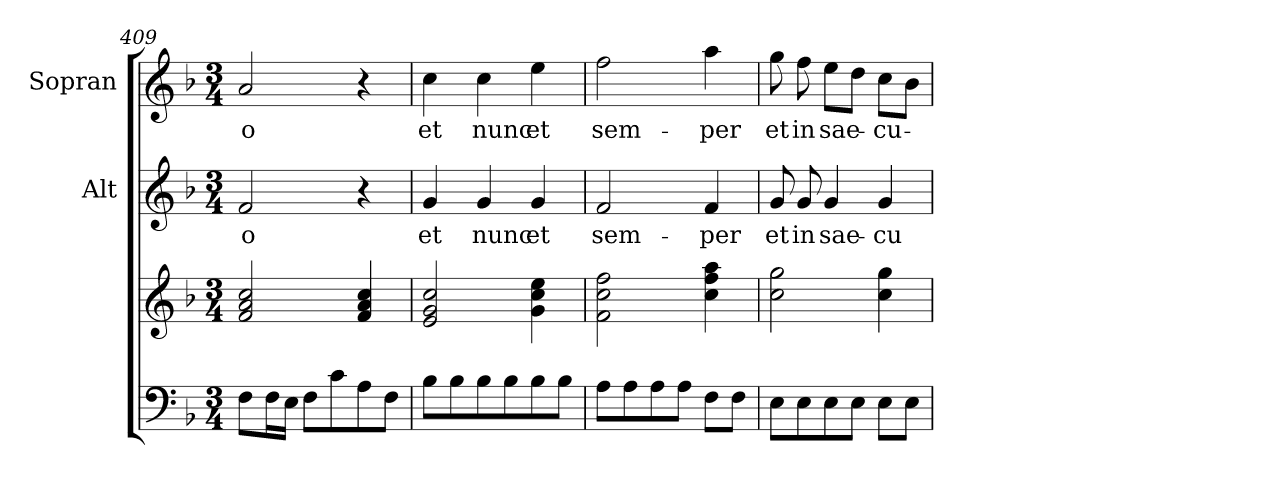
**kern	**kern	**kern	**text	**kern	**text
*part3	*part3	*part2	*part2	*part1	*part1
*staff4	*staff3	*staff2	*staff2	*staff1	*staff1
*	*	*I"Alt	*	*I"Sopran	*
*	*	*I'A.	*	*I'S.	*
*clefF4	*clefG2	*clefG2	*	*clefG2	*
*k[b-]	*k[b-]	*k[b-]	*	*k[b-]	*
*F:	*F:	*F:	*	*F:	*
*M3/4	*M3/4	*M3/4	*	*M3/4	*
=409	=409	=409	=409	=409	=409
!	!	!	!LO:LY:b	!	!LO:LY:b
8F\L	2f/ 2a/ 2cc/	2f/	-o	2a/	-o
16F\L	.	.	.	.	.
16E\JJ	.	.	.	.	.
8F\L	.	.	.	.	.
8c\	.	.	.	.	.
8A\	4f/ 4a/ 4cc/	4r	.	4r	.
8F\J	.	.	.	.	.
=410	=410	=410	=410	=410	=410
!	!	!	!LO:LY:b	!	!LO:LY:b
8B-\L	2e/ 2g/ 2cc/	4g/	et	4cc\	et
8B-\	.	.	.	.	.
!	!	!	!LO:LY:b	!	!LO:LY:b
8B-\	.	4g/	nunc	4cc\	nunc
8B-\	.	.	.	.	.
!	!	!	!LO:LY:b	!	!LO:LY:b
8B-\	4g\ 4cc\ 4ee\	4g/	et	4ee\	et
8B-\J	.	.	.	.	.
=411	=411	=411	=411	=411	=411
!	!	!	!LO:LY:b	!	!LO:LY:b
8A\L	2f\ 2cc\ 2ff\	2f/	sem-	2ff\	sem-
8A\	.	.	.	.	.
8A\	.	.	.	.	.
8A\J	.	.	.	.	.
!	!	!	!LO:LY:b	!	!LO:LY:b
8F\L	4cc\ 4ff\ 4aa\	4f/	-per	4aa\	-per
8F\J	.	.	.	.	.
=412	=412	=412	=412	=412	=412
!	!	!	!LO:LY:b	!	!LO:LY:b
8E\L	2cc\ 2gg\	8g/	et	8gg\	et
!	!	!	!LO:LY:b	!	!LO:LY:b
8E\	.	8g/	in	8ff\	in
!	!	!	!LO:LY:b	!	!LO:LY:b
8E\	.	4g/	sae-	8ee\L	sae-
8E\J	.	.	.	8dd\J	.
!	!	!	!LO:LY:b	!	!LO:LY:b
8E\L	4cc\ 4gg\	4g/	-cu-	8cc\L	-cu-
8E\J	.	.	.	8b-\J	.
=	=	=	=	=	=
*-	*-	*-	*-	*-	*-
